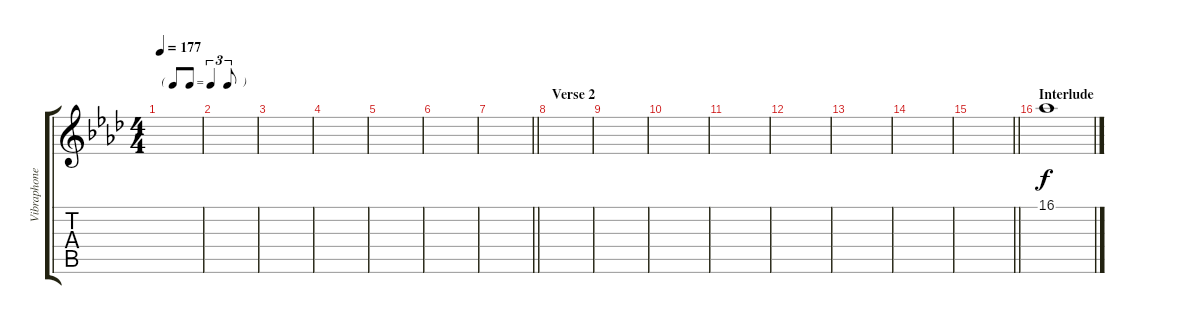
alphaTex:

\track ("Vibraphone" "Vibraphone") {instrument vibraphone}
\staff {score tabs}
\tuning (E4 B3 G3 D3 A2 E2) {hide}
\ts (4 4)
\tf triplet8th
\tempo 177
\clef g2
\ks ab
|
|
|
|
|
|
\barLineRight lightlight
|
\section ("" "Verse 2")
|
|
|
|
|
|
|
\barLineRight lightlight
|
\section ("" "Interlude")
16.1.1
